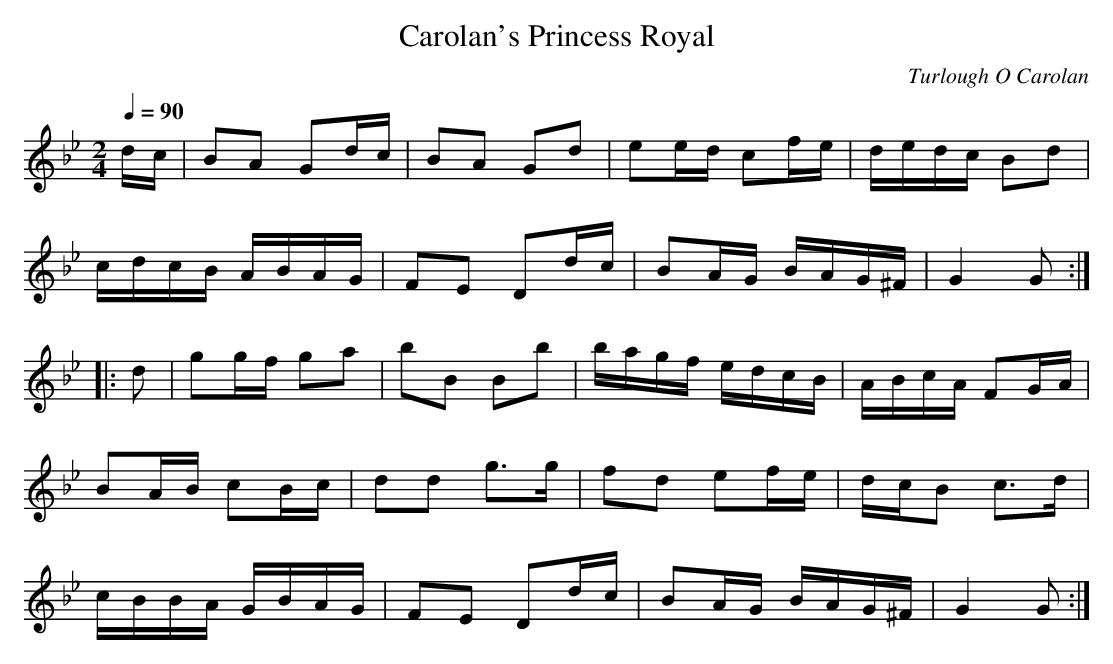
X:1
T:Carolan's Princess Royal
C:Turlough O Carolan
L:1/16
M:2/4
Q:1/4=90
K:Bb
dc|B2A2 G2dc|B2A2 G2d2|e2ed c2fe|dedc B2d2|
cdcB ABAG|F2E2 D2dc|B2AG BAG^F|G4G2:|
|:d2|g2gf g2a2|b2B2 B2b2|bagf edcB|ABcA F2GA|
B2AB c2Bc|d2d2 g3g|f2d2 e2fe|dcB2 c3d|
cBBA GBAG|F2E2 D2dc|B2AG BAG^F|G4G2:|
